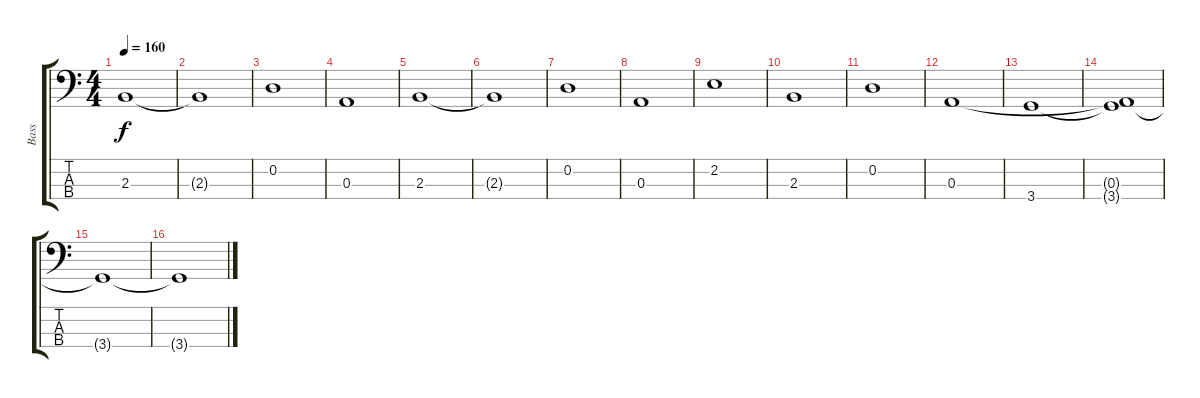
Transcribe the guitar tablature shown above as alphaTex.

\track ("Bass" "Bass") {instrument electricbasspick}
\staff {score tabs}
\tuning (G2 D2 A1 E1) {hide}
\ts (4 4)
\tempo 160
\clef f4
\ks c
2.3.1{dy f} |
2.3{t}.1 |
0.2.1 |
0.3.1 |
2.3.1 |
2.3{t}.1 |
0.2.1 |
0.3.1 |
2.2.1 |
2.3.1 |
0.2.1 |
0.3.1 |
3.4.1 |
(0.3{t} 3.4{t}).1 |
3.4{t}.1 |
3.4{t}.1
